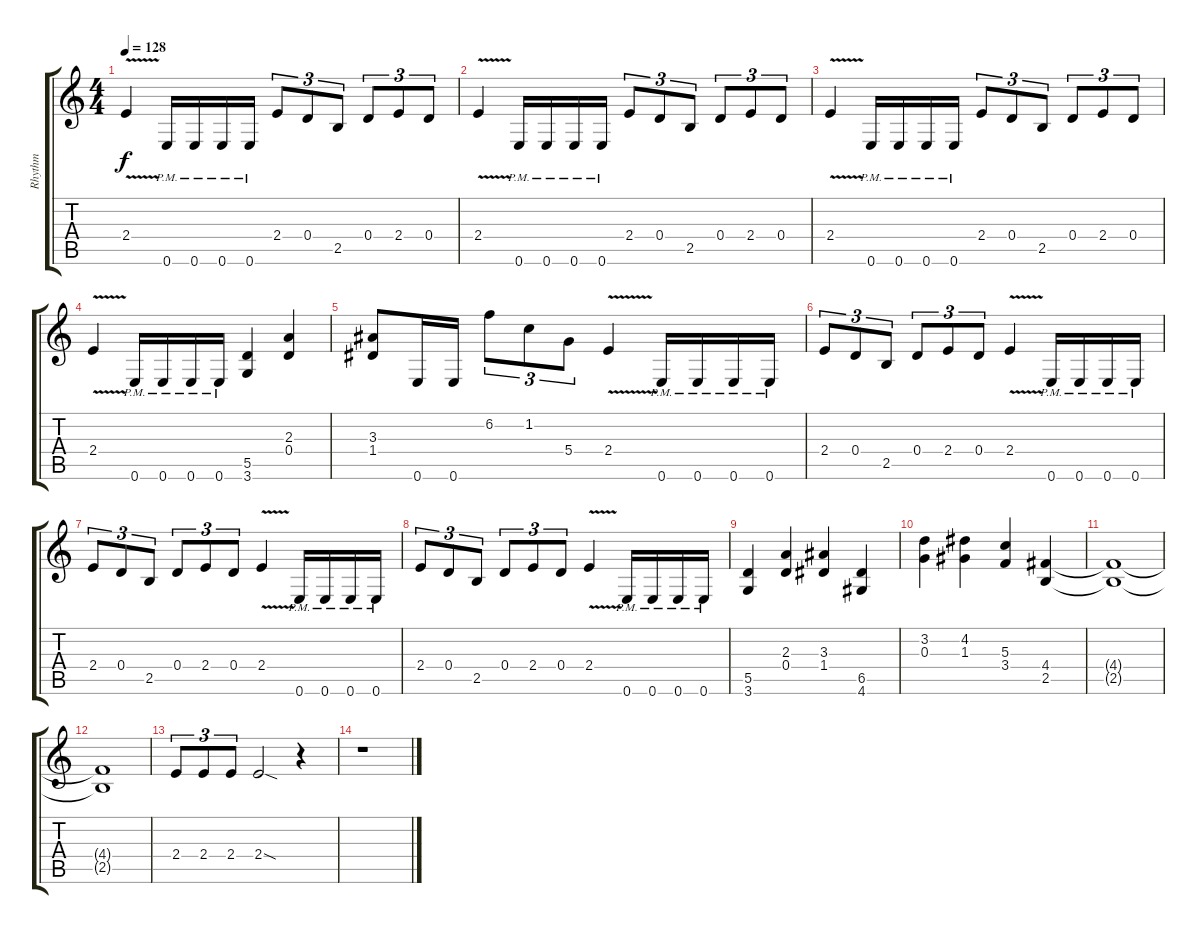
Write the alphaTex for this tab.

\track ("Rhythm" "Rhythm") {instrument distortionguitar}
\staff {score tabs}
\tuning (E4 B3 G3 D3 A2 E2) {hide}
\ts (4 4)
\tempo 128
\clef g2
\ks c
2.4{v}.4{dy f} 0.6{pm}.16 0.6{pm}.16 0.6{pm}.16 0.6{pm}.16 2.4.8{tu (3 2)} 0.4.8{tu (3 2)} 2.5.8{tu (3 2)} 0.4.8{tu (3 2)} 2.4.8{tu (3 2)} 0.4.8{tu (3 2)} |
2.4{v}.4 0.6{pm}.16 0.6{pm}.16 0.6{pm}.16 0.6{pm}.16 2.4.8{tu (3 2)} 0.4.8{tu (3 2)} 2.5.8{tu (3 2)} 0.4.8{tu (3 2)} 2.4.8{tu (3 2)} 0.4.8{tu (3 2)} |
2.4{v}.4 0.6{pm}.16 0.6{pm}.16 0.6{pm}.16 0.6{pm}.16 2.4.8{tu (3 2)} 0.4.8{tu (3 2)} 2.5.8{tu (3 2)} 0.4.8{tu (3 2)} 2.4.8{tu (3 2)} 0.4.8{tu (3 2)} |
2.4{v}.4 0.6{pm}.16 0.6{pm}.16 0.6{pm}.16 0.6{pm}.16 (5.5 3.6).4 (2.3 0.4).4 |
(3.3 1.4).8 0.6.16 0.6.16 6.2.8{tu (3 2)} 1.2.8{tu (3 2)} 5.4.8{tu (3 2)} 2.4{v}.4 0.6{pm}.16 0.6{pm}.16 0.6{pm}.16 0.6{pm}.16 |
2.4.8{tu (3 2)} 0.4.8{tu (3 2)} 2.5.8{tu (3 2)} 0.4.8{tu (3 2)} 2.4.8{tu (3 2)} 0.4.8{tu (3 2)} 2.4{v}.4 0.6{pm}.16 0.6{pm}.16 0.6{pm}.16 0.6{pm}.16 |
2.4.8{tu (3 2)} 0.4.8{tu (3 2)} 2.5.8{tu (3 2)} 0.4.8{tu (3 2)} 2.4.8{tu (3 2)} 0.4.8{tu (3 2)} 2.4{v}.4 0.6{pm}.16 0.6{pm}.16 0.6{pm}.16 0.6{pm}.16 |
2.4.8{tu (3 2)} 0.4.8{tu (3 2)} 2.5.8{tu (3 2)} 0.4.8{tu (3 2)} 2.4.8{tu (3 2)} 0.4.8{tu (3 2)} 2.4{v}.4 0.6{pm}.16 0.6{pm}.16 0.6{pm}.16 0.6{pm}.16 |
(5.5 3.6).4 (2.3 0.4).4 (3.3 1.4).4 (6.5 4.6).4 |
(3.2 0.3).4 (4.2 1.3).4 (5.3 3.4).4 (4.4 2.5).4 |
(4.4{t} 2.5{t}).1 |
(4.4{t} 2.5{t}).1 |
2.4.8{tu (3 2)} 2.4.8{tu (3 2)} 2.4.8{tu (3 2)} 2.4{sod}.2 r.4 |
r.1
